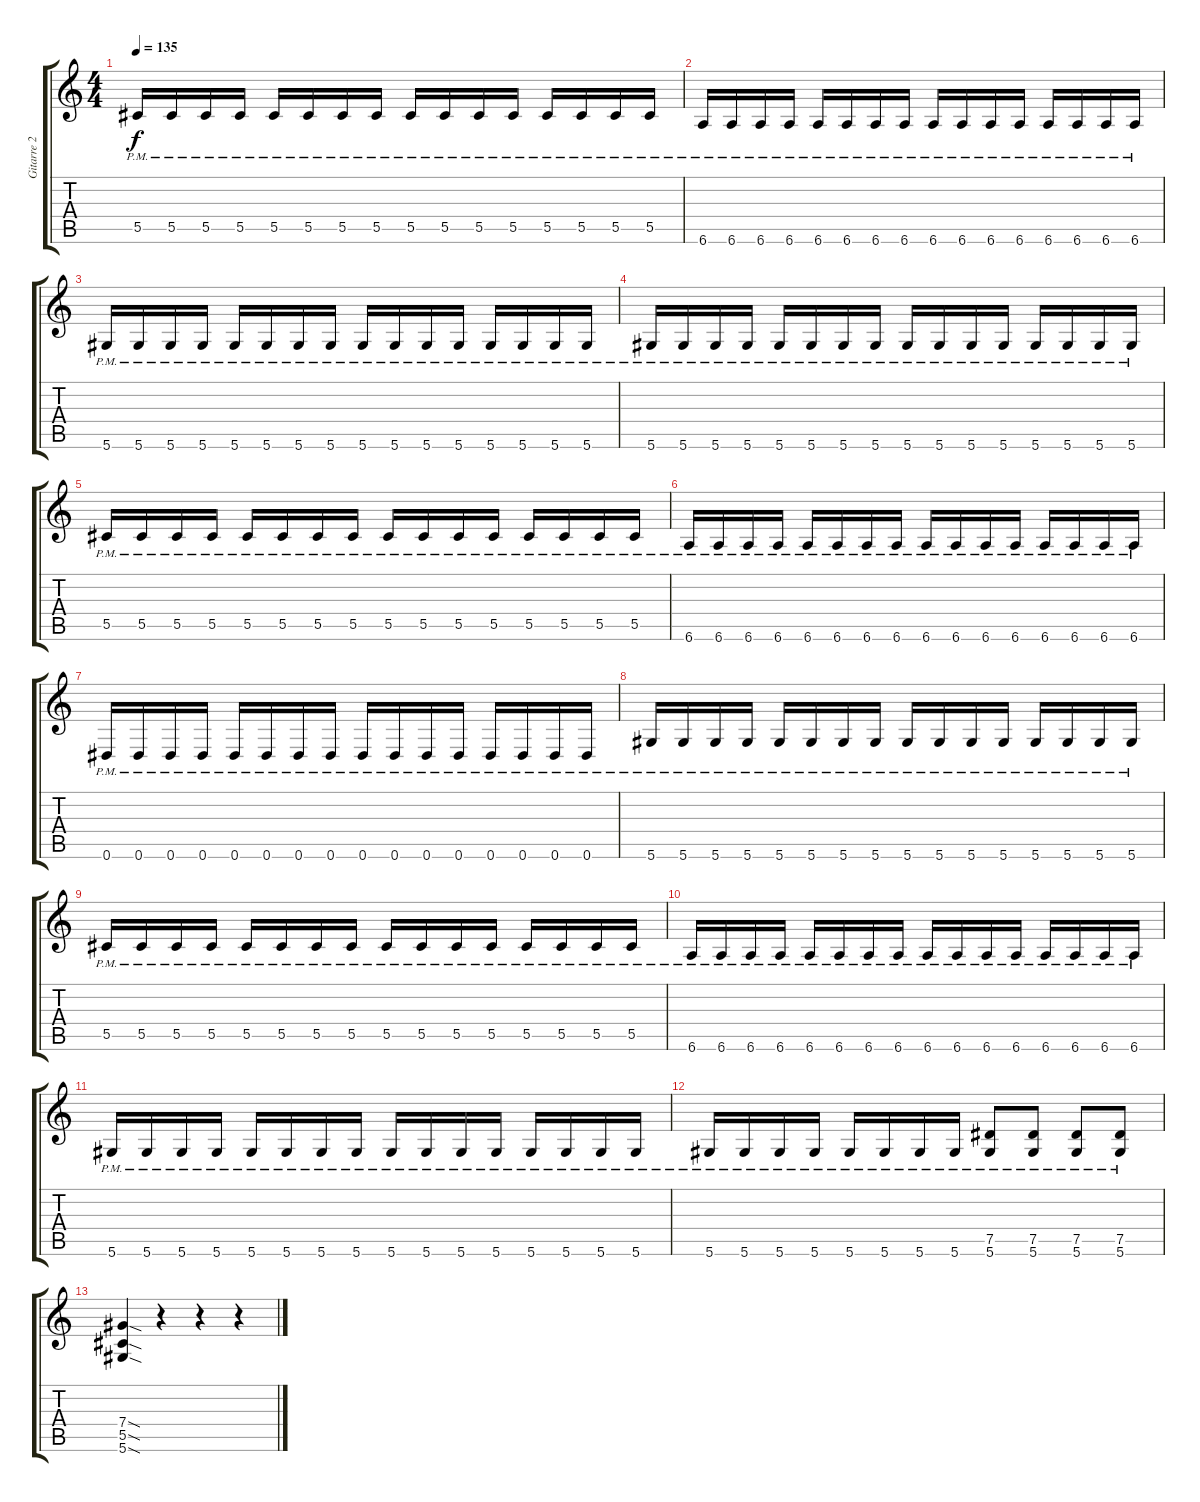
\track ("Gitarre 2" "Gitarre 2") {instrument distortionguitar}
\staff {score tabs}
\tuning (Eb4 Bb3 Gb3 Db3 Ab2 Eb2) {hide}
\ts (4 4)
\tempo 135
\clef g2
\ks c
5.5{pm}.16{dy f} 5.5{pm}.16 5.5{pm}.16 5.5{pm}.16 5.5{pm}.16 5.5{pm}.16 5.5{pm}.16 5.5{pm}.16 5.5{pm}.16 5.5{pm}.16 5.5{pm}.16 5.5{pm}.16 5.5{pm}.16 5.5{pm}.16 5.5{pm}.16 5.5{pm}.16 |
6.6{pm}.16 6.6{pm}.16 6.6{pm}.16 6.6{pm}.16 6.6{pm}.16 6.6{pm}.16 6.6{pm}.16 6.6{pm}.16 6.6{pm}.16 6.6{pm}.16 6.6{pm}.16 6.6{pm}.16 6.6{pm}.16 6.6{pm}.16 6.6{pm}.16 6.6{pm}.16 |
5.6{pm}.16 5.6{pm}.16 5.6{pm}.16 5.6{pm}.16 5.6{pm}.16 5.6{pm}.16 5.6{pm}.16 5.6{pm}.16 5.6{pm}.16 5.6{pm}.16 5.6{pm}.16 5.6{pm}.16 5.6{pm}.16 5.6{pm}.16 5.6{pm}.16 5.6{pm}.16 |
5.6{pm}.16 5.6{pm}.16 5.6{pm}.16 5.6{pm}.16 5.6{pm}.16 5.6{pm}.16 5.6{pm}.16 5.6{pm}.16 5.6{pm}.16 5.6{pm}.16 5.6{pm}.16 5.6{pm}.16 5.6{pm}.16 5.6{pm}.16 5.6{pm}.16 5.6{pm}.16 |
5.5{pm}.16 5.5{pm}.16 5.5{pm}.16 5.5{pm}.16 5.5{pm}.16 5.5{pm}.16 5.5{pm}.16 5.5{pm}.16 5.5{pm}.16 5.5{pm}.16 5.5{pm}.16 5.5{pm}.16 5.5{pm}.16 5.5{pm}.16 5.5{pm}.16 5.5{pm}.16 |
6.6{pm}.16 6.6{pm}.16 6.6{pm}.16 6.6{pm}.16 6.6{pm}.16 6.6{pm}.16 6.6{pm}.16 6.6{pm}.16 6.6{pm}.16 6.6{pm}.16 6.6{pm}.16 6.6{pm}.16 6.6{pm}.16 6.6{pm}.16 6.6{pm}.16 6.6{pm}.16 |
0.6{pm}.16 0.6{pm}.16 0.6{pm}.16 0.6{pm}.16 0.6{pm}.16 0.6{pm}.16 0.6{pm}.16 0.6{pm}.16 0.6{pm}.16 0.6{pm}.16 0.6{pm}.16 0.6{pm}.16 0.6{pm}.16 0.6{pm}.16 0.6{pm}.16 0.6{pm}.16 |
5.6{pm}.16 5.6{pm}.16 5.6{pm}.16 5.6{pm}.16 5.6{pm}.16 5.6{pm}.16 5.6{pm}.16 5.6{pm}.16 5.6{pm}.16 5.6{pm}.16 5.6{pm}.16 5.6{pm}.16 5.6{pm}.16 5.6{pm}.16 5.6{pm}.16 5.6{pm}.16 |
5.5{pm}.16 5.5{pm}.16 5.5{pm}.16 5.5{pm}.16 5.5{pm}.16 5.5{pm}.16 5.5{pm}.16 5.5{pm}.16 5.5{pm}.16 5.5{pm}.16 5.5{pm}.16 5.5{pm}.16 5.5{pm}.16 5.5{pm}.16 5.5{pm}.16 5.5{pm}.16 |
6.6{pm}.16 6.6{pm}.16 6.6{pm}.16 6.6{pm}.16 6.6{pm}.16 6.6{pm}.16 6.6{pm}.16 6.6{pm}.16 6.6{pm}.16 6.6{pm}.16 6.6{pm}.16 6.6{pm}.16 6.6{pm}.16 6.6{pm}.16 6.6{pm}.16 6.6{pm}.16 |
5.6{pm}.16 5.6{pm}.16 5.6{pm}.16 5.6{pm}.16 5.6{pm}.16 5.6{pm}.16 5.6{pm}.16 5.6{pm}.16 5.6{pm}.16 5.6{pm}.16 5.6{pm}.16 5.6{pm}.16 5.6{pm}.16 5.6{pm}.16 5.6{pm}.16 5.6{pm}.16 |
5.6{pm}.16 5.6{pm}.16 5.6{pm}.16 5.6{pm}.16 5.6{pm}.16 5.6{pm}.16 5.6{pm}.16 5.6{pm}.16 (7.5{pm} 5.6{pm}).8 (7.5{pm} 5.6{pm}).8 (7.5{pm} 5.6{pm}).8 (7.5{pm} 5.6{pm}).8 |
(7.4{sod} 5.5{sod} 5.6{sod}).4 r.4 r.4 r.4
